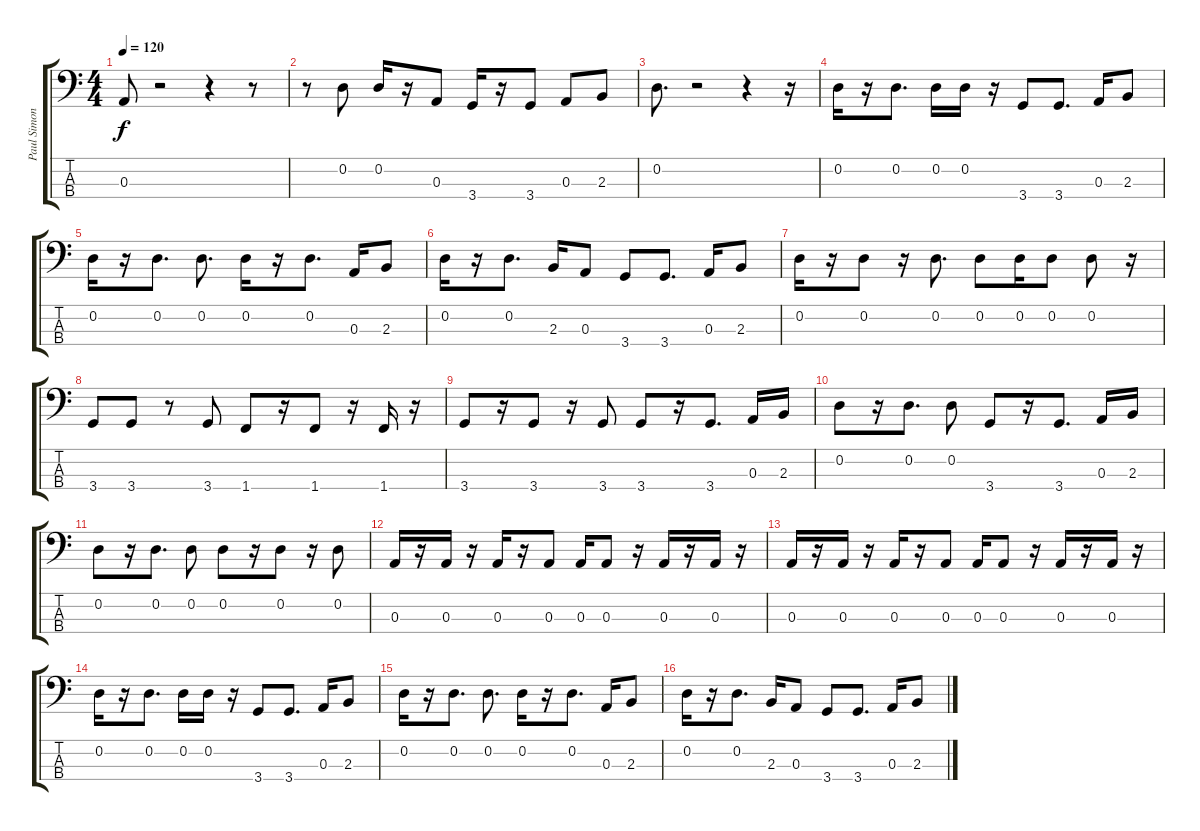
\track ("Paul Simonon" "Paul Simon") {instrument electricbassfinger}
\staff {score tabs}
\tuning (G2 D2 A1 E1) {hide}
\ts (4 4)
\tempo 120
\clef f4
\ks c
0.3.8{dy f} r.2 r.4 r.8 |
r.8 0.2.8 0.2.16 r.16 0.3.8 3.4.16 r.16 3.4.8 0.3.8 2.3.8 |
0.2.8{d} r.2 r.4 r.16 |
0.2.16 r.16 0.2.8{d} 0.2.16 0.2.16 r.16 3.4.8 3.4.8{d} 0.3.16 2.3.8 |
0.2.16 r.16 0.2.8{d} 0.2.8{d} 0.2.16 r.16 0.2.8{d} 0.3.16 2.3.8 |
0.2.16 r.16 0.2.8{d} 2.3.16 0.3.8 3.4.8 3.4.8{d} 0.3.16 2.3.8 |
0.2.16 r.16 0.2.8 r.16 0.2.8{d} 0.2.8 0.2.16 0.2.8 0.2.8 r.16 |
3.4.8 3.4.8 r.8 3.4.8 1.4.8 r.16 1.4.8 r.16 1.4.16 r.16 |
3.4.8 r.16 3.4.8 r.16 3.4.8 3.4.8 r.16 3.4.8{d} 0.3.16 2.3.16 |
0.2.8 r.16 0.2.8{d} 0.2.8 3.4.8 r.16 3.4.8{d} 0.3.16 2.3.16 |
0.2.8 r.16 0.2.8{d} 0.2.8 0.2.8 r.16 0.2.8 r.16 0.2.8 |
0.3.16 r.16 0.3.16 r.16 0.3.16 r.16 0.3.8 0.3.16 0.3.8 r.16 0.3.16 r.16 0.3.16 r.16 |
0.3.16 r.16 0.3.16 r.16 0.3.16 r.16 0.3.8 0.3.16 0.3.8 r.16 0.3.16 r.16 0.3.16 r.16 |
0.2.16 r.16 0.2.8{d} 0.2.16 0.2.16 r.16 3.4.8 3.4.8{d} 0.3.16 2.3.8 |
0.2.16 r.16 0.2.8{d} 0.2.8{d} 0.2.16 r.16 0.2.8{d} 0.3.16 2.3.8 |
0.2.16 r.16 0.2.8{d} 2.3.16 0.3.8 3.4.8 3.4.8{d} 0.3.16 2.3.8
